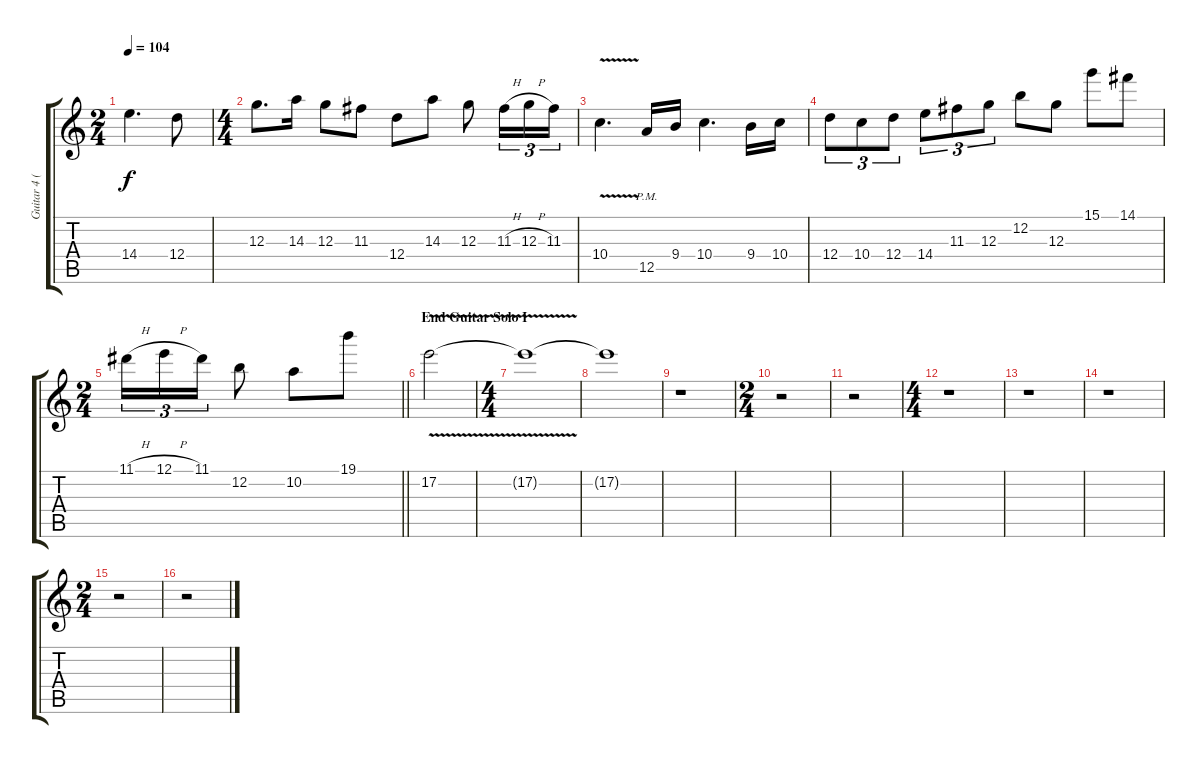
\track ("Guitar 4 (solo)" "Guitar 4 (") {instrument distortionguitar}
\staff {score tabs}
\tuning (E4 B3 G3 D3 A2 E2) {hide}
\ts (2 4)
\tempo 104
\clef g2
\ks c
14.4.4{d dy f} 12.4.8 |
\ts (4 4)
12.3.8{d} 14.3.16 12.3.8 11.3.8 12.4.8 14.3.8 12.3.8 11.3{h}.16{tu (3 2)} 12.3{h}.16{tu (3 2)} 11.3.16{tu (3 2)} |
10.4{v}.4{d} 12.5{pm}.16 9.4.16 10.4.4{d} 9.4.16 10.4.16 |
12.4.8{tu (3 2)} 10.4.8{tu (3 2)} 12.4.8{tu (3 2)} 14.4.8{tu (3 2)} 11.3.8{tu (3 2)} 12.3.8{tu (3 2)} 12.2.8 12.3.8 15.1.8 14.1.8 |
\ts (2 4)
\barLineRight lightlight
11.1{h}.16{tu (3 2)} 12.1{h}.16{tu (3 2)} 11.1.16{tu (3 2)} 12.2.8 10.2.8 19.1.8 |
\section ("" "End Guitar Solo I")
17.2{v}.2{volume 6} |
\ts (4 4)
17.2{t}.1 |
17.2{t}.1 |
r.1 |
\ts (2 4)
r.2 |
r.2 |
\ts (4 4)
r.1 |
r.1 |
r.1 |
\ts (2 4)
r.2 |
r.2
